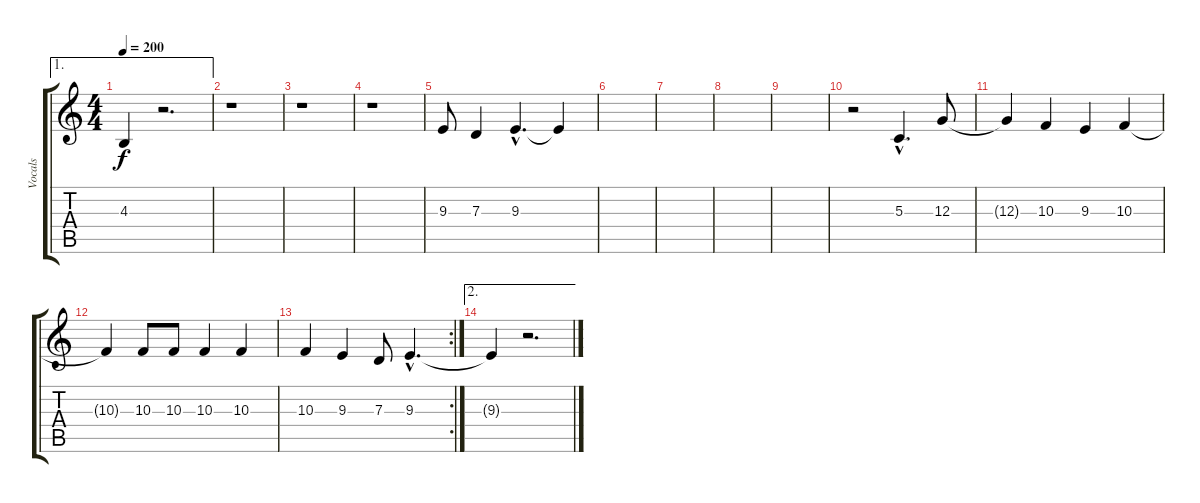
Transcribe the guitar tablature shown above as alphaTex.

\track ("Vocals" "Vocals") {instrument cello}
\staff {score tabs}
\tuning (E4 B3 G3 D3 A2 E2) {hide}
\ae 1
\ts (4 4)
\tempo 200
\clef g2
\ks c
4.3{t}.4{dy f} r.2{d} |
r.1 |
r.1 |
r.1 |
9.3.8 7.3.4 9.3{hac}.4{d} 9.3{t}.4 |
|
|
|
|
r.2 5.3{hac}.4{d} 12.3.8 |
12.3{t}.4 10.3.4 9.3.4 10.3.4 |
10.3{t}.4 10.3.8 10.3.8 10.3.4 10.3.4 |
\rc 2
10.3.4 9.3.4 7.3.8 9.3{hac}.4{d} |
\ae 2
9.3{t}.4 r.2{d}
